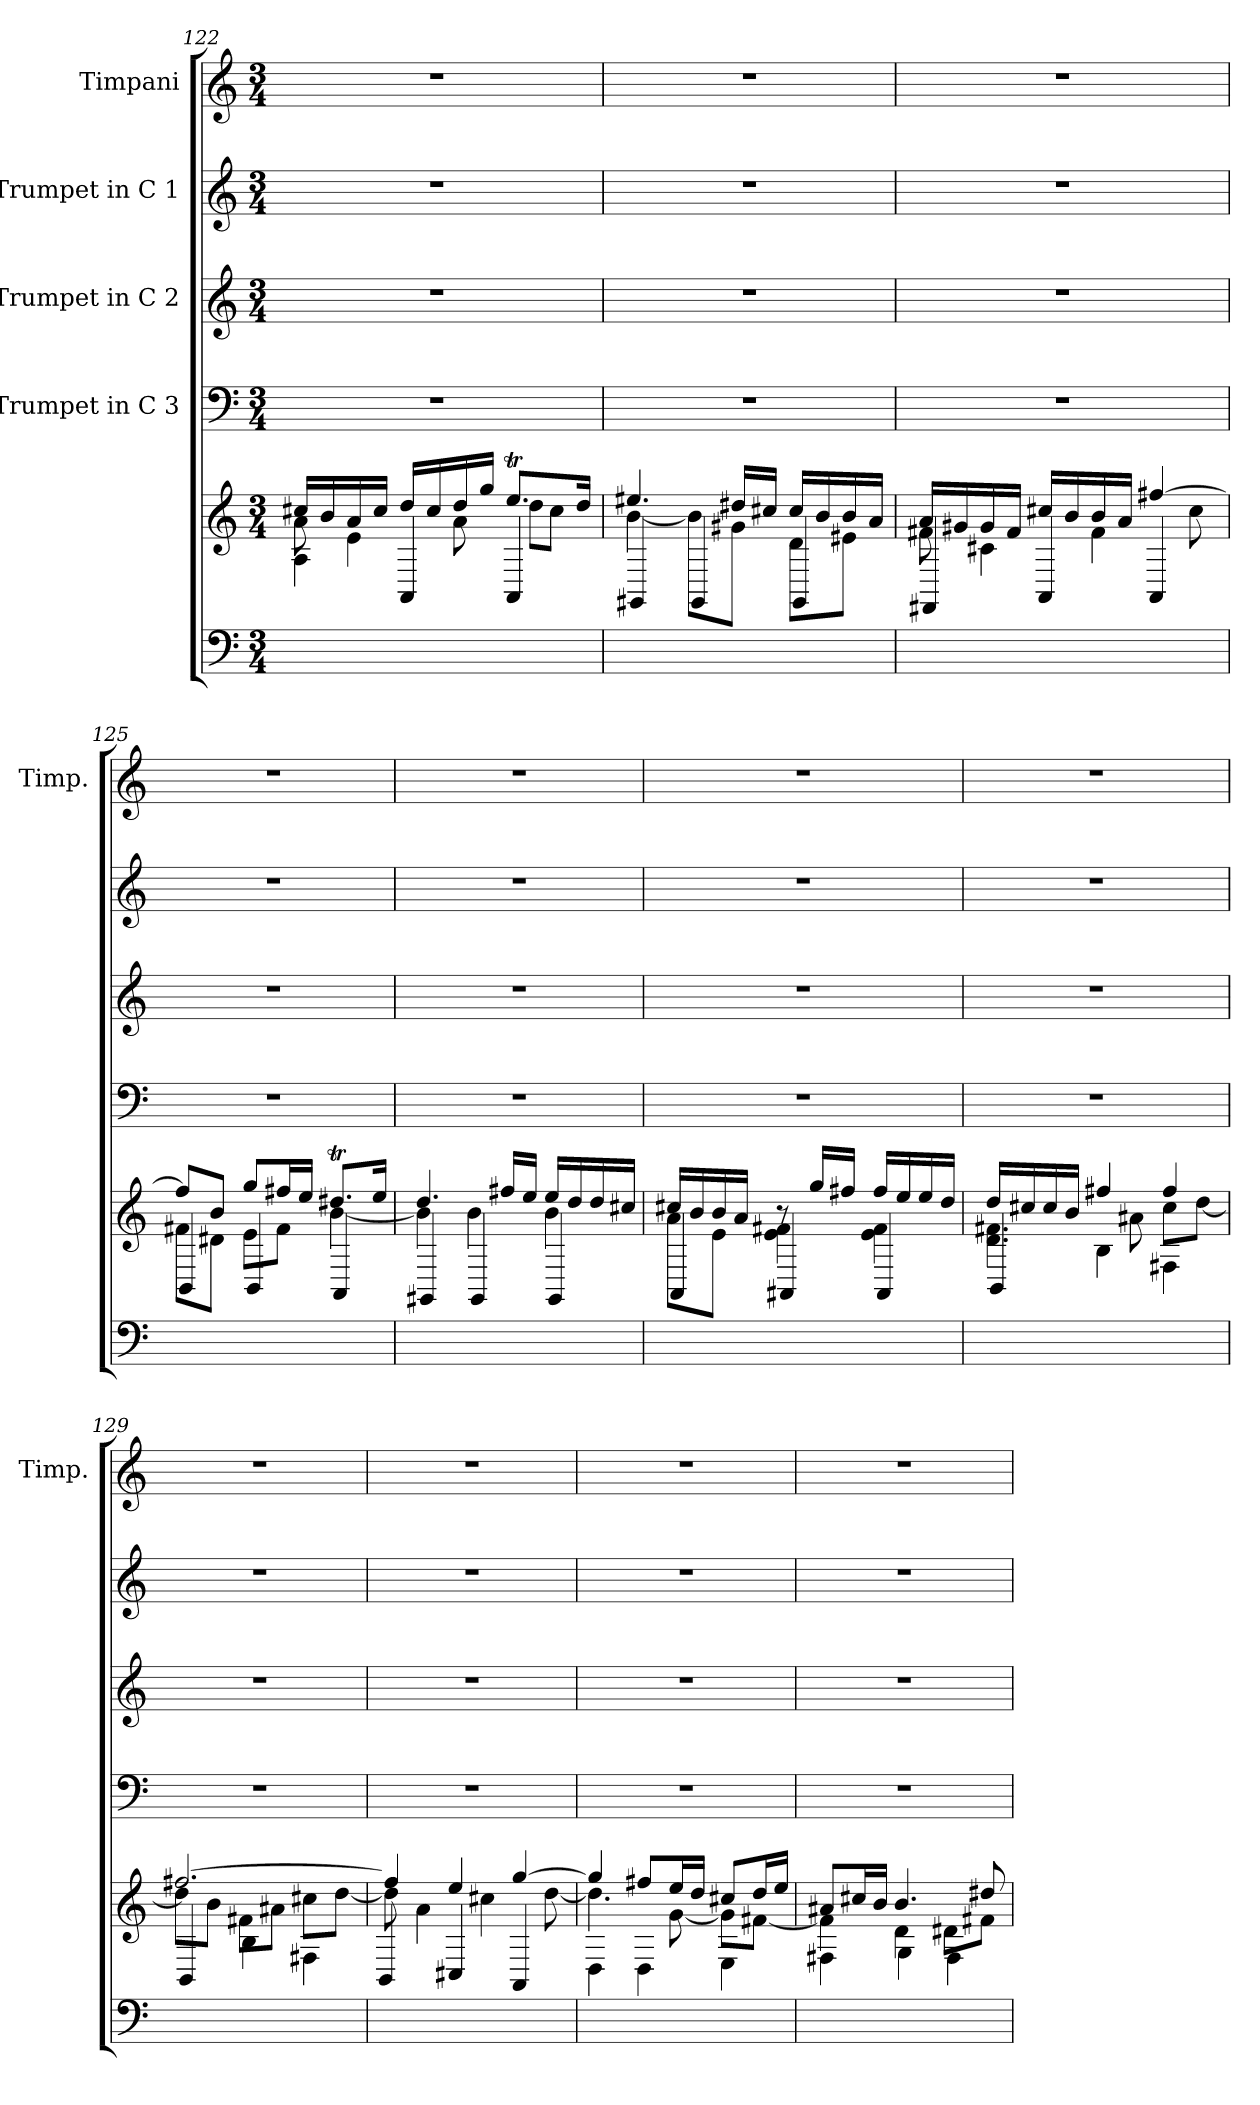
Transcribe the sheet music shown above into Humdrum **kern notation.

**kern	**kern	**kern	**kern	**kern	**kern
*part5	*part5	*part4	*part3	*part2	*part1
*staff6	*staff5	*staff4	*staff3	*staff2	*staff1
*	*	*I"Trumpet in C 3	*I"Trumpet in C 2	*I"Trumpet in C 1	*I"Timpani
*	*	*	*	*	*I'Timp.
*clefF4	*clefG2	*clefF4	*clefG2	*clefG2	*clefG2
*M3/4	*M3/4	*M3/4	*M3/4	*M3/4	*M3/4
=122	=122	=122	=122	=122	=122
*	*^	*	*	*	*
*	*	*^	*	*	*	*
2.ryy	16cc#/LL	8a\	4A\	2.r	2.r	2.r	2.r
.	16b/	.	.	.	.	.	.
.	16a/	4e\	.	.	.	.	.
.	16cc#/JJ	.	.	.	.	.	.
.	16dd/LL	.	4AA/	.	.	.	.
.	16cc#/	.	.	.	.	.	.
.	16dd/	8a\	.	.	.	.	.
.	16gg/JJ	.	.	.	.	.	.
.	8.eet/L	8dd\L	4AA/	.	.	.	.
.	.	8cc#\J	.	.	.	.	.
.	16dd/Jk	.	.	.	.	.	.
=123	=123	=123	=123	=123	=123	=123	=123
2.ryy	4.ee#/	[4b\	4GG#/	2.r	2.r	2.r	2.r
.	.	8b\L]	4GG#/	.	.	.	.
.	16dd#/LL	8g#\J	.	.	.	.	.
.	16cc#/JJ	.	.	.	.	.	.
.	16cc#/LL	8d\L	4GG#/	.	.	.	.
.	16b/	.	.	.	.	.	.
.	16b/	8e#\J	.	.	.	.	.
.	16a/JJ	.	.	.	.	.	.
!!LO:LB:g=z
=124	=124	=124	=124	=124	=124	=124	=124
2.ryy	16a/LL	8f#\	4FF#/	2.r	2.r	2.r	2.r
.	16g#/	.	.	.	.	.	.
.	16g#/	4c#\	.	.	.	.	.
.	16f#/JJ	.	.	.	.	.	.
.	16cc#/LL	.	4AA/	.	.	.	.
.	16b/	.	.	.	.	.	.
.	16b/	4f#\	.	.	.	.	.
.	16a/JJ	.	.	.	.	.	.
.	[4ff#/	.	4AA/	.	.	.	.
.	.	8cc#\	.	.	.	.	.
=125	=125	=125	=125	=125	=125	=125	=125
2.ryy	8ff#/L]	8f#\L	4BB/	2.r	2.r	2.r	2.r
.	8b/J	8d#\J	.	.	.	.	.
.	8gg/L	8e\L	4BB/	.	.	.	.
.	16ff#/L	8f#\J	.	.	.	.	.
.	16ee/JJ	.	.	.	.	.	.
.	8.dd#t/L	[4b\	4AA/	.	.	.	.
.	16ee/Jk	.	.	.	.	.	.
=126	=126	=126	=126	=126	=126	=126	=126
2.ryy	4.dd/	4b\]	4GG#/	2.r	2.r	2.r	2.r
.	.	4b\	4GG#/	.	.	.	.
.	16ff#/LL	.	.	.	.	.	.
.	16ee/JJ	.	.	.	.	.	.
.	16ee/LL	4b\	4GG#/	.	.	.	.
.	16dd/	.	.	.	.	.	.
.	16dd/	.	.	.	.	.	.
.	16cc#/JJ	.	.	.	.	.	.
=127	=127	=127	=127	=127	=127	=127	=127
2.ryy	16cc#/LL	8a\L	4AA/	2.r	2.r	2.r	2.r
.	16b/	.	.	.	.	.	.
.	16b/	8e\J	.	.	.	.	.
.	16a/JJ	.	.	.	.	.	.
.	8r	4e\ 4f#\	4AA#/	.	.	.	.
.	16gg/LL	.	.	.	.	.	.
.	16ff#/JJ	.	.	.	.	.	.
.	16ff#/LL	4e\ 4f#\	4AA#/	.	.	.	.
.	16ee/	.	.	.	.	.	.
.	16ee/	.	.	.	.	.	.
.	16dd/JJ	.	.	.	.	.	.
=128	=128	=128	=128	=128	=128	=128	=128
2.ryy	16dd/LL	4.d\ 4.f#\	4BB/	2.r	2.r	2.r	2.r
.	16cc#/	.	.	.	.	.	.
.	16cc#/	.	.	.	.	.	.
.	16b/JJ	.	.	.	.	.	.
.	4ff#/	.	4B\	.	.	.	.
.	.	8a#\	.	.	.	.	.
.	4ff#/	8cc#\L	4F#\	.	.	.	.
.	.	[8dd\J	.	.	.	.	.
=129	=129	=129	=129	=129	=129	=129	=129
2.ryy	[2.ff#/	8dd\L]	4BB/	2.r	2.r	2.r	2.r
.	.	8b\J	.	.	.	.	.
.	.	8f#\L	4B\	.	.	.	.
.	.	8a#\J	.	.	.	.	.
.	.	8cc#\L	4F#\	.	.	.	.
.	.	[8dd\J	.	.	.	.	.
=130	=130	=130	=130	=130	=130	=130	=130
2.ryy	4ff#/]	8dd\]	4BB/	2.r	2.r	2.r	2.r
.	.	4a\	.	.	.	.	.
.	4ee/	.	4C#/	.	.	.	.
.	.	4cc#\	.	.	.	.	.
.	[4gg/	.	4AA/	.	.	.	.
.	.	[8dd\	.	.	.	.	.
!!LO:PB:g=z
=131	=131	=131	=131	=131	=131	=131	=131
2.ryy	4gg/]	4.dd\]	4D\	2.r	2.r	2.r	2.r
.	8ff#/L	.	4D\	.	.	.	.
.	16ee/L	[8g\	.	.	.	.	.
.	16dd/JJ	.	.	.	.	.	.
.	8cc#/L	8g\L]	4E\	.	.	.	.
.	16dd/L	[8f#\J	.	.	.	.	.
.	16ee/JJ	.	.	.	.	.	.
=132	=132	=132	=132	=132	=132	=132	=132
2.ryy	8a#/L	4f#\]	4F#\	2.r	2.r	2.r	2.r
.	16cc#/L	.	.	.	.	.	.
.	16b/JJ	.	.	.	.	.	.
.	4.b/	4d\	4G\	.	.	.	.
.	.	8d#\L	4F#\	.	.	.	.
.	8dd#/	8f#\J	.	.	.	.	.
*	*v	*v	*v	*	*	*	*
=	=	=	=	=	=
*-	*-	*-	*-	*-	*-
